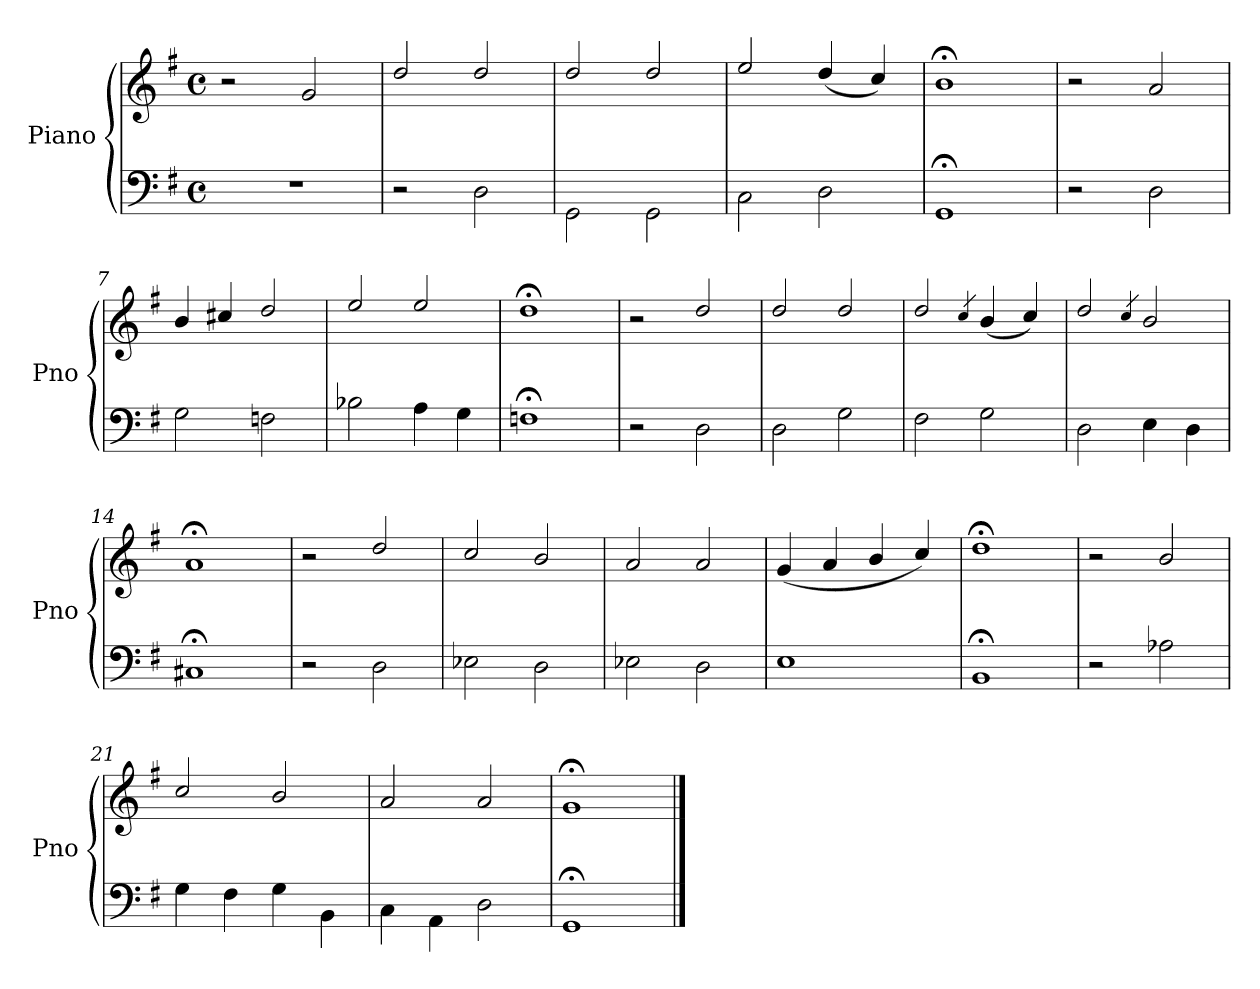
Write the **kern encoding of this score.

**kern	**kern
*part1	*part1
*staff2	*staff1
*I"Piano	*
*I'Pno	*
*clefF4	*clefG2
*k[f#]	*k[f#]
*G:	*G:
*M4/4	*M4/4
*met(c)	*met(c)
=1	=1
1r	2r
.	2g/
=2	=2
2r	2dd/
2D\	2dd/
=3	=3
2GG\	2dd/
2GG\	2dd/
=4	=4
2C\	2ee/
2D\	(4dd/
.	4cc/)
=5	=5
1GG;\	1b;</
=6	=6
2r	2r
2D\	2a/
=7	=7
2G\	4b/
.	4cc#X/
2Fn\	2dd/
=8	=8
2B-X\	2ee/
4A\	2ee/
4G\	.
=9	=9
1Fn;\	1dd;</
!!LO:LB:g=z
=10	=10
2r	2r
2D\	2dd/
=11	=11
2D\	2dd/
2G\	2dd/
=12	=12
2F#\	2dd/
.	4qcc/
2G\	(4b/
.	4cc/)
=13	=13
2D\	2dd/
.	4qcc/
4E\	2b/
4D\	.
=14	=14
1C#X;\	1a;</
=15	=15
2r	2r
2D\	2dd/
=16	=16
2E-X\	2cc/
2D\	2b/
=17	=17
2E-X\	2a/
2D\	2a/
=18	=18
1E\	(4g/
.	4a/
.	4b/
.	4cc/)
=19	=19
1BB;\	1dd;</
!!LO:LB:g=z
=20	=20
2r	2r
2A-X\	2b/
=21	=21
4G\	2cc/
4F#\	.
4G\	2b/
4BB\	.
=22	=22
4C\	2a/
4AA\	.
2D\	2a/
=23	=23
1GG;\	1g;</
==	==
*-	*-
